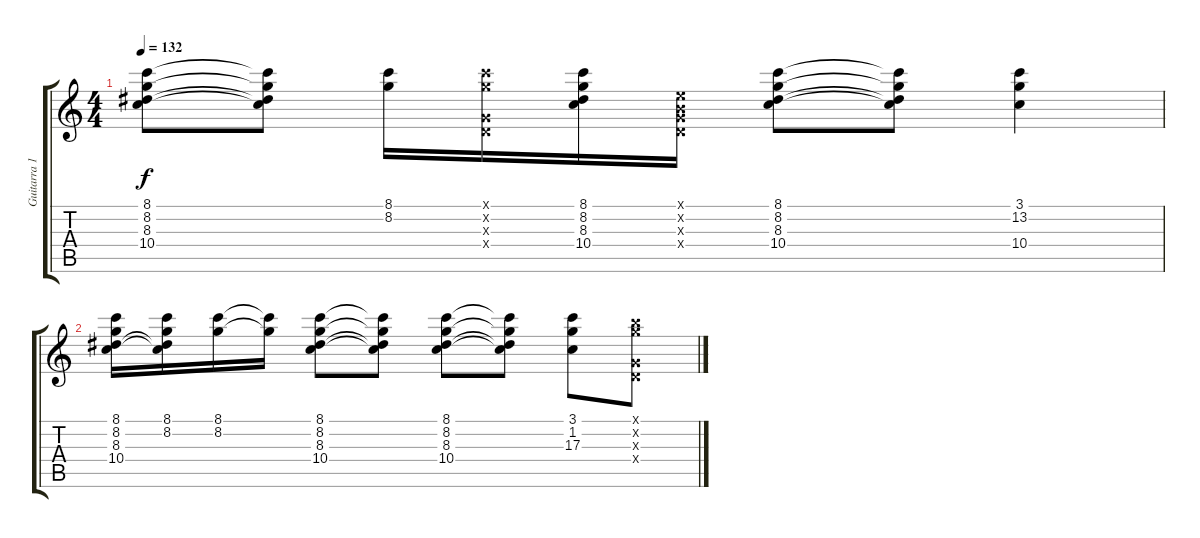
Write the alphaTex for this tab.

\track ("Guitarra 1" "Guitarra 1") {instrument acousticguitarsteel}
\staff {score tabs}
\tuning (E4 B3 G3 D3 A2 E2) {hide}
\ts (4 4)
\tempo 132
\clef g2
\ks c
(8.1 8.2 8.3 10.4).8{dy f} (8.1{t} 8.2{t} 8.3{t} 10.4{t}).8 (8.1 8.2).16 (8.1{x} 8.2{x} 0.3{x} 0.4{x}).16 (8.1 8.2 8.3 10.4).16 (0.1{x} 0.2{x} 0.3{x} 0.4{x}).16 (8.1 8.2 8.3 10.4).8 (8.1{t} 8.2{t} 8.3{t} 10.4{t}).8 (3.1 13.2 10.4).4 |
(8.1 8.2 8.3 10.4).16{txt ""} (8.1 8.2 8.3{t} 10.4{t}).16 (8.1 8.2).16 (8.1{t} 8.2{t}).16 (8.1 8.2 8.3 10.4).8 (8.1{t} 8.2{t} 8.3{t} 10.4{t}).8 (8.1 8.2 8.3 10.4).8 (8.1{t} 8.2{t} 8.3{t} 10.4{t}).8 (3.1 1.2 17.3).8 (7.1{x} 8.2{x} 0.3{x} 0.4{x}).8
